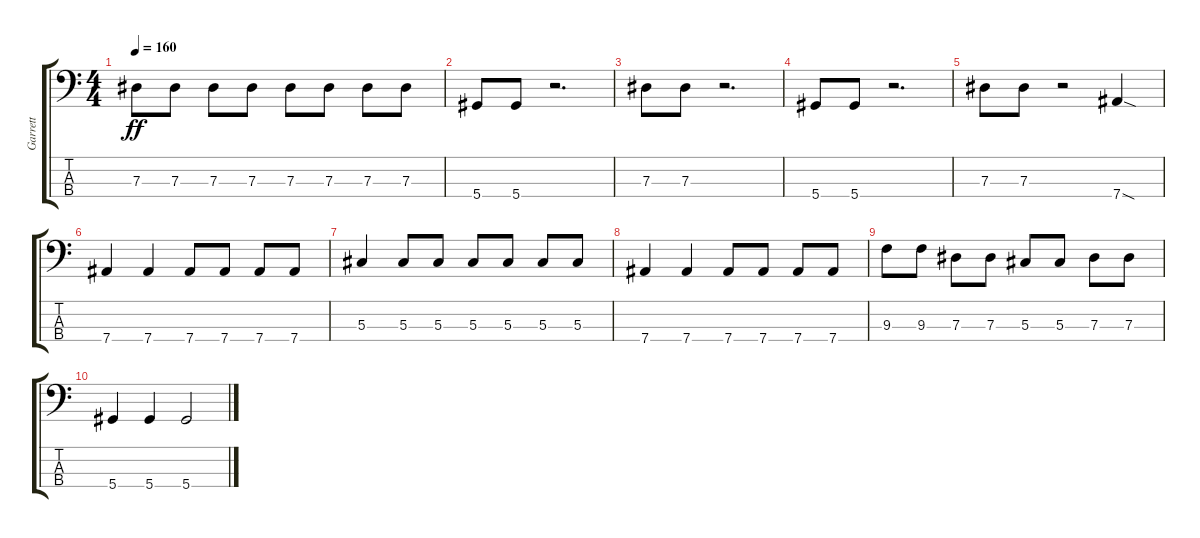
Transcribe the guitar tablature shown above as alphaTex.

\track ("Garrett" "Garrett") {instrument electricbasspick}
\staff {score tabs}
\tuning (Gb2 Db2 Ab1 Eb1) {hide}
\ts (4 4)
\tempo 160
\clef f4
\ks c
7.3.8{dy ff} 7.3.8 7.3.8 7.3.8 7.3.8 7.3.8 7.3.8 7.3.8 |
5.4.8 5.4.8 r.2{d} |
7.3.8 7.3.8 r.2{d} |
5.4.8 5.4.8 r.2{d} |
7.3.8 7.3.8 r.2 7.4{sod}.4 |
7.4.4 7.4.4 7.4.8 7.4.8 7.4.8 7.4.8 |
5.3.4 5.3.8 5.3.8 5.3.8 5.3.8 5.3.8 5.3.8 |
7.4.4 7.4.4 7.4.8 7.4.8 7.4.8 7.4.8 |
9.3.8 9.3.8 7.3.8 7.3.8 5.3.8 5.3.8 7.3.8 7.3.8 |
5.4.4 5.4.4 5.4.2
